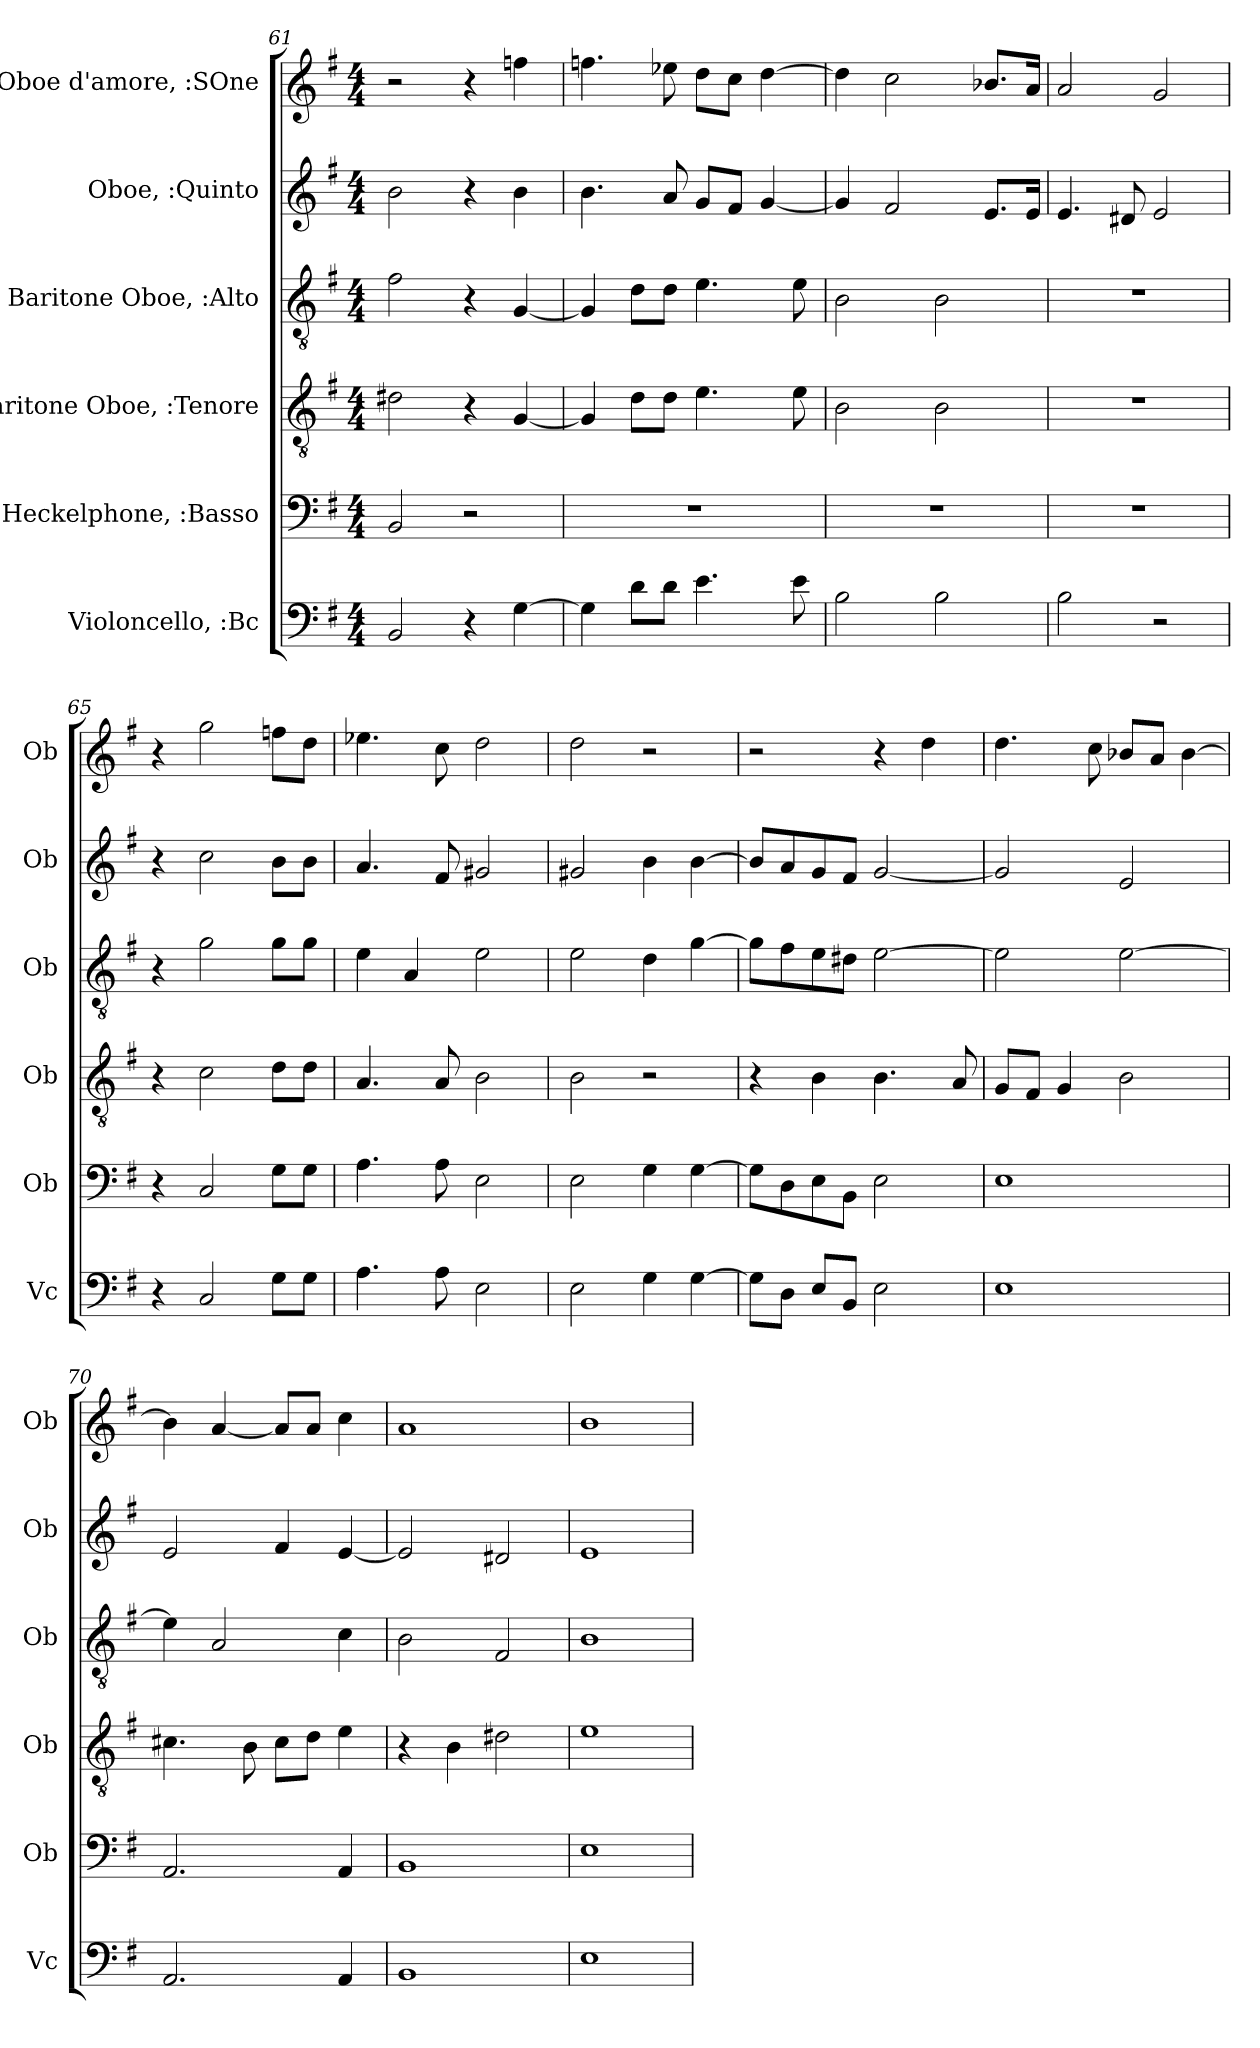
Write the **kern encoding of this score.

**kern	**kern	**kern	**kern	**kern	**kern
*part6	*part5	*part4	*part3	*part2	*part1
*staff6	*staff5	*staff4	*staff3	*staff2	*staff1
*I"Violoncello, :Bc	*I"Heckelphone, :Basso	*I"Baritone Oboe, :Tenore	*I"Baritone Oboe, :Alto	*I"Oboe, :Quinto	*I"Oboe d'amore, :SOne
*I'Vc	*I'Ob	*I'Ob	*I'Ob	*I'Ob	*I'Ob
*clefF4	*clefF4	*clefGv2	*clefGv2	*clefG2	*clefG2
*	*	*	*	*	*ITrd2c3
*k[f#]	*k[f#]	*k[f#]	*k[f#]	*k[f#]	*k[f#c#g#d#]
*M4/4	*M4/4	*M4/4	*M4/4	*M4/4	*M4/4
=61	=61	=61	=61	=61	=61
2BB/	2BB/	2d#X\	2f#\	2b\	2r
4r	2r	4r	4r	4r	4r
[4G\	.	[4G/	[4G/	4b\	4ddn\
=62	=62	=62	=62	=62	=62
4G\]	1r	4G/]	4G/]	4.b\	4.ddn\
8d\L	.	8d\L	8d\L	.	.
8d\J	.	8d\J	8d\J	8a/	8ccn\
4.e\	.	4.e\	4.e\	8g/L	8b\L
.	.	.	.	8f#/J	8a\J
.	.	.	.	[4g/	[4b\
8e\	.	8e\	8e\	.	.
=63	=63	=63	=63	=63	=63
2B\	1r	2B\	2B\	4g/]	4b\]
.	.	.	.	2f#/	2a\
2B\	.	2B\	2B\	.	.
.	.	.	.	8.e/L	8.gn/L
.	.	.	.	16e/Jk	16f#/Jk
=64	=64	=64	=64	=64	=64
2B\	1r	1r	1r	4.e/	2f#/
.	.	.	.	8d#X/	.
2r	.	.	.	2e/	2e/
=65	=65	=65	=65	=65	=65
4r	4r	4r	4r	4r	4r
2C/	2C/	2c\	2g\	2cc\	2ee\
8G\L	8G\L	8d\L	8g\L	8b\L	8ddn\L
8G\J	8G\J	8d\J	8g\J	8b\J	8b\J
=66	=66	=66	=66	=66	=66
4.A\	4.A\	4.A/	4e\	4.a/	4.ccn\
.	.	.	4A/	.	.
8A\	8A\	8A/	.	8f#/	8a\
2E\	2E\	2B\	2e\	2g#X/	2b\
=67	=67	=67	=67	=67	=67
2E\	2E\	2B\	2e\	2g#X/	2b\
4G\	4G\	2r	4d\	4b\	2r
[4G\	[4G\	.	[4g\	[4b\	.
!!LO:LB:g=z
=68	=68	=68	=68	=68	=68
8G\L]	8G\L]	4r	8g\L]	8b/L]	2r
8D\J	8D\	.	8f#\	8a/	.
8E/L	8E\	4B\	8e\	8g/	.
8BB/J	8BB\J	.	8d#X\J	8f#/J	.
2E\	2E\	4.B\	[2e\	[2g/	4r
.	.	.	.	.	4b\
.	.	8A/	.	.	.
=69	=69	=69	=69	=69	=69
1E	1E	8G/L	2e\]	2g/]	4.b\
.	.	8F#/J	.	.	.
.	.	4G/	.	.	.
.	.	.	.	.	8a\
.	.	2B\	[2e\	2e/	8gn/L
.	.	.	.	.	8f#/J
.	.	.	.	.	[4g\
=70	=70	=70	=70	=70	=70
2.AA/	2.AA/	4.c#X\	4e\]	2e/	4g\]
.	.	.	2A/	.	[4f#/
.	.	8B\	.	.	.
.	.	8c#\L	.	4f#/	8f#/L]
.	.	8d\J	.	.	8f#/J
4AA/	4AA/	4e\	4c\	[4e/	4a\
=71	=71	=71	=71	=71	=71
1BB	1BB	4r	2B\	2e/]	1f#
.	.	4B\	.	.	.
.	.	2d#X\	2F#/	2d#X/	.
=72	=72	=72	=72	=72	=72
1E	1E	1e	1B	1e	1g#
=	=	=	=	=	=
*-	*-	*-	*-	*-	*-
